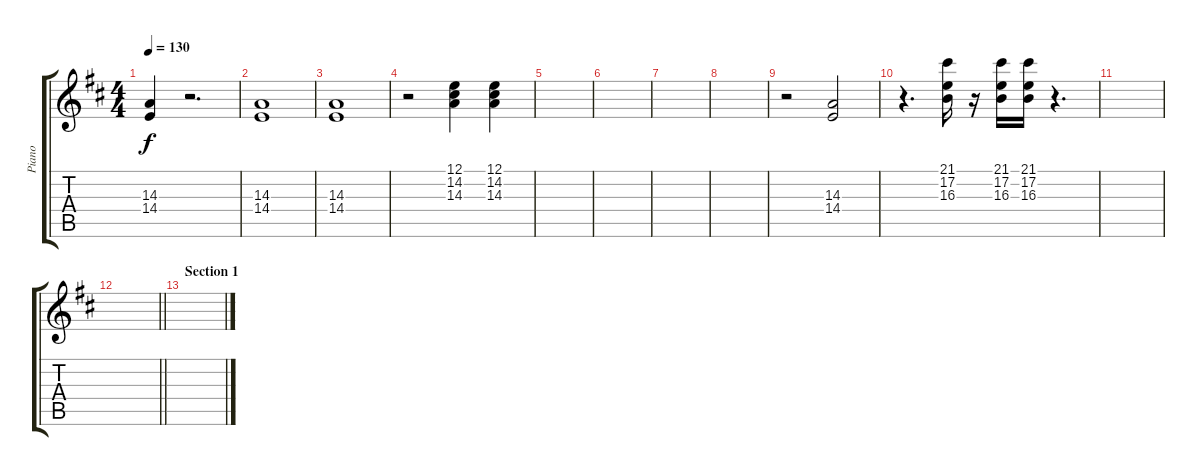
\track ("Piano" "Piano") {instrument brightacousticpiano}
\staff {score tabs}
\tuning (E4 B3 G3 D3 A2 E2) {hide}
\ts (4 4)
\tempo 130
\clef g2
\ks d
(14.3{t} 14.4{t}).4{dy f} r.2{d} |
(14.3 14.4).1 |
(14.3 14.4).1 |
r.2 (12.1 14.2 14.3).4 (12.1 14.2 14.3).4 |
|
|
|
|
r.2 (14.3 14.4).2 |
r.4{d} (21.1 17.2 16.3).16 r.16 (21.1 17.2 16.3).16 (21.1 17.2 16.3).16 r.4{d} |
|
\barLineRight lightlight
|
\section ("" "Section 1")
